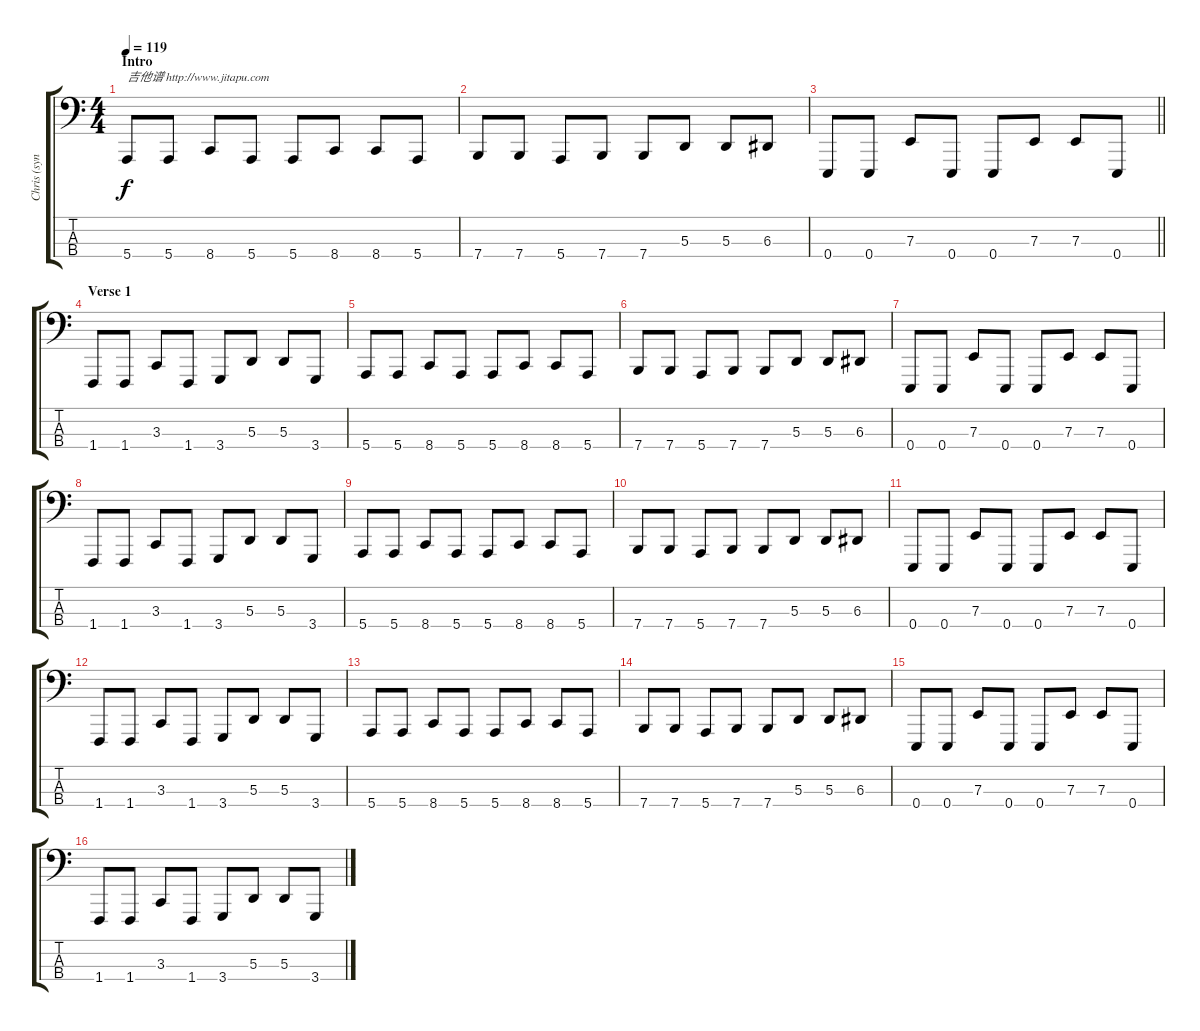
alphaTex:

\track ("Chris (synth)" "Chris (syn") {instrument lead2sawtooth}
\staff {score tabs}
\tuning (G2 D2 A1 E1) {hide}
\ts (4 4)
\section ("" "Intro")
\tempo 119
\clef f4
\ks c
5.4.8{txt "吉他谱 http://www.jitapu.com" dy f instrument lead2sawtooth} 5.4.8 8.4.8 5.4.8 5.4.8 8.4.8 8.4.8 5.4.8 |
7.4.8 7.4.8 5.4.8 7.4.8 7.4.8 5.3.8 5.3.8 6.3.8 |
\barLineRight lightlight
0.4.8 0.4.8 7.3.8 0.4.8 0.4.8 7.3.8 7.3.8 0.4.8 |
\section ("" "Verse 1")
1.4.8 1.4.8 3.3.8 1.4.8 3.4.8 5.3.8 5.3.8 3.4.8 |
5.4.8 5.4.8 8.4.8 5.4.8 5.4.8 8.4.8 8.4.8 5.4.8 |
7.4.8 7.4.8 5.4.8 7.4.8 7.4.8 5.3.8 5.3.8 6.3.8 |
0.4.8 0.4.8 7.3.8 0.4.8 0.4.8 7.3.8 7.3.8 0.4.8 |
1.4.8 1.4.8 3.3.8 1.4.8 3.4.8 5.3.8 5.3.8 3.4.8 |
5.4.8 5.4.8 8.4.8 5.4.8 5.4.8 8.4.8 8.4.8 5.4.8 |
7.4.8 7.4.8 5.4.8 7.4.8 7.4.8 5.3.8 5.3.8 6.3.8 |
0.4.8 0.4.8 7.3.8 0.4.8 0.4.8 7.3.8 7.3.8 0.4.8 |
1.4.8 1.4.8 3.3.8 1.4.8 3.4.8 5.3.8 5.3.8 3.4.8 |
5.4.8 5.4.8 8.4.8 5.4.8 5.4.8 8.4.8 8.4.8 5.4.8 |
7.4.8 7.4.8 5.4.8 7.4.8 7.4.8 5.3.8 5.3.8 6.3.8 |
0.4.8 0.4.8 7.3.8 0.4.8 0.4.8 7.3.8 7.3.8 0.4.8 |
1.4.8 1.4.8 3.3.8 1.4.8 3.4.8 5.3.8 5.3.8 3.4.8
